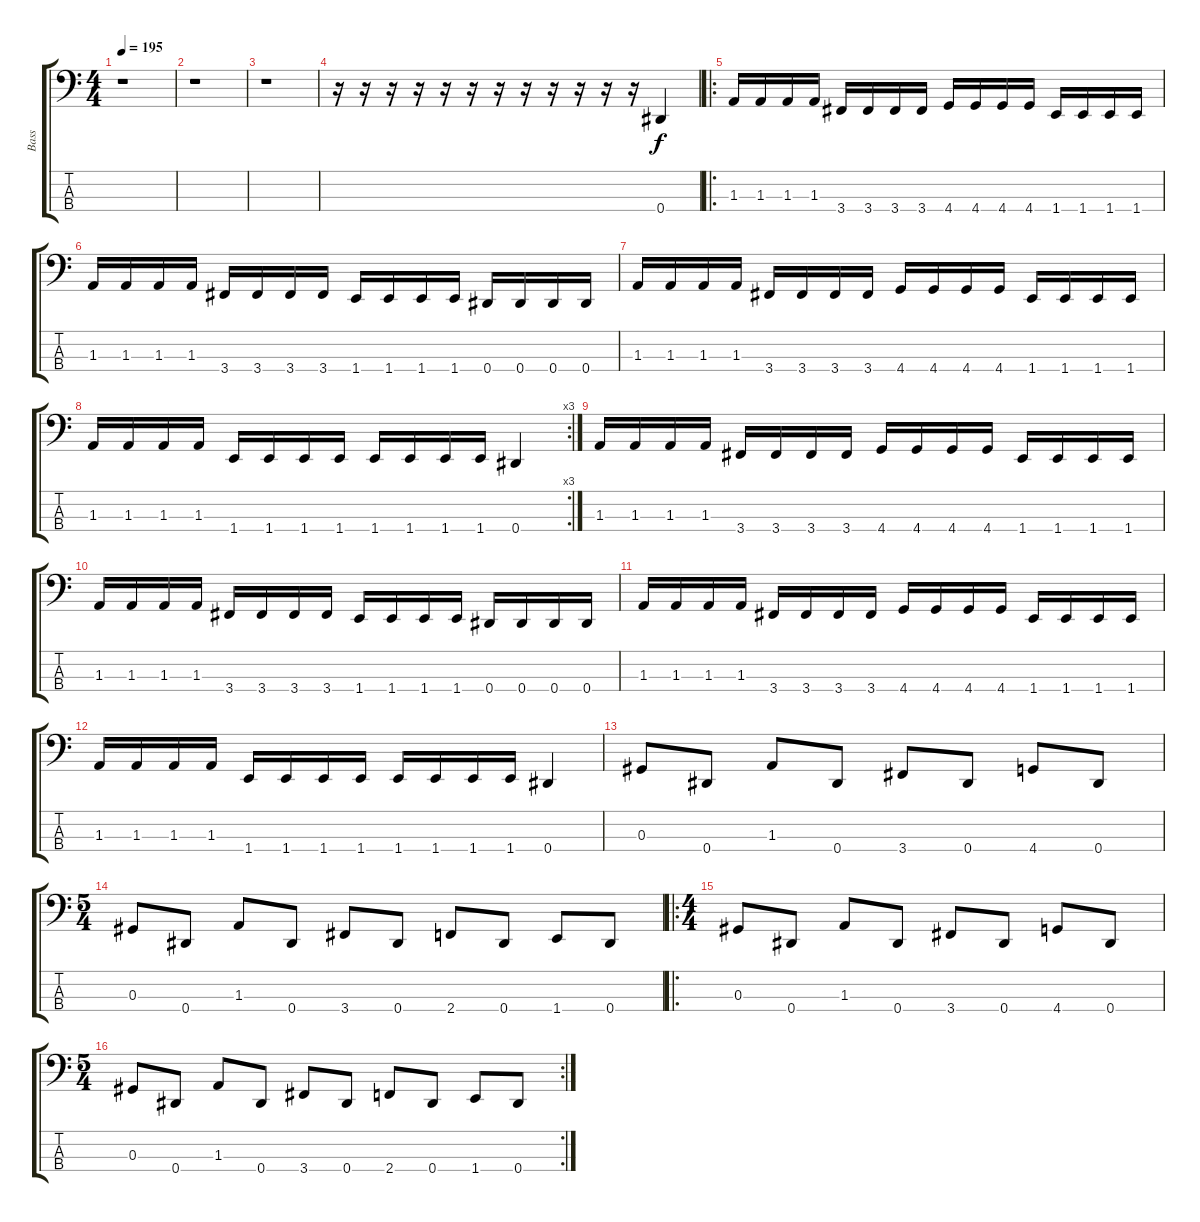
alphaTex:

\track ("Bass" "Bass") {instrument electricbassfinger}
\staff {score tabs}
\tuning (Gb2 Db2 Ab1 Eb1) {hide}
\ts (4 4)
\tempo 195
\clef f4
\ks c
r.1{dy f instrument electricbassfinger} |
r.1 |
r.1 |
r.16 r.16 r.16 r.16 r.16 r.16 r.16 r.16 r.16 r.16 r.16 r.16 0.4.4 |
\ro
1.3.16 1.3.16 1.3.16 1.3.16 3.4.16 3.4.16 3.4.16 3.4.16 4.4.16 4.4.16 4.4.16 4.4.16 1.4.16 1.4.16 1.4.16 1.4.16 |
1.3.16 1.3.16 1.3.16 1.3.16 3.4.16 3.4.16 3.4.16 3.4.16 1.4.16 1.4.16 1.4.16 1.4.16 0.4.16 0.4.16 0.4.16 0.4.16 |
1.3.16 1.3.16 1.3.16 1.3.16 3.4.16 3.4.16 3.4.16 3.4.16 4.4.16 4.4.16 4.4.16 4.4.16 1.4.16 1.4.16 1.4.16 1.4.16 |
\rc 3
1.3.16 1.3.16 1.3.16 1.3.16 1.4.16 1.4.16 1.4.16 1.4.16 1.4.16 1.4.16 1.4.16 1.4.16 0.4.4 |
1.3.16 1.3.16 1.3.16 1.3.16 3.4.16 3.4.16 3.4.16 3.4.16 4.4.16 4.4.16 4.4.16 4.4.16 1.4.16 1.4.16 1.4.16 1.4.16 |
1.3.16 1.3.16 1.3.16 1.3.16 3.4.16 3.4.16 3.4.16 3.4.16 1.4.16 1.4.16 1.4.16 1.4.16 0.4.16 0.4.16 0.4.16 0.4.16 |
1.3.16 1.3.16 1.3.16 1.3.16 3.4.16 3.4.16 3.4.16 3.4.16 4.4.16 4.4.16 4.4.16 4.4.16 1.4.16 1.4.16 1.4.16 1.4.16 |
1.3.16 1.3.16 1.3.16 1.3.16 1.4.16 1.4.16 1.4.16 1.4.16 1.4.16 1.4.16 1.4.16 1.4.16 0.4.4 |
0.3.8 0.4.8 1.3.8 0.4.8 3.4.8 0.4.8 4.4.8 0.4.8 |
\ts (5 4)
0.3.8 0.4.8 1.3.8 0.4.8 3.4.8 0.4.8 2.4.8 0.4.8 1.4.8 0.4.8 |
\ro
\ts (4 4)
0.3.8 0.4.8 1.3.8 0.4.8 3.4.8 0.4.8 4.4.8 0.4.8 |
\rc 2
\ts (5 4)
0.3.8 0.4.8 1.3.8 0.4.8 3.4.8 0.4.8 2.4.8 0.4.8 1.4.8 0.4.8
